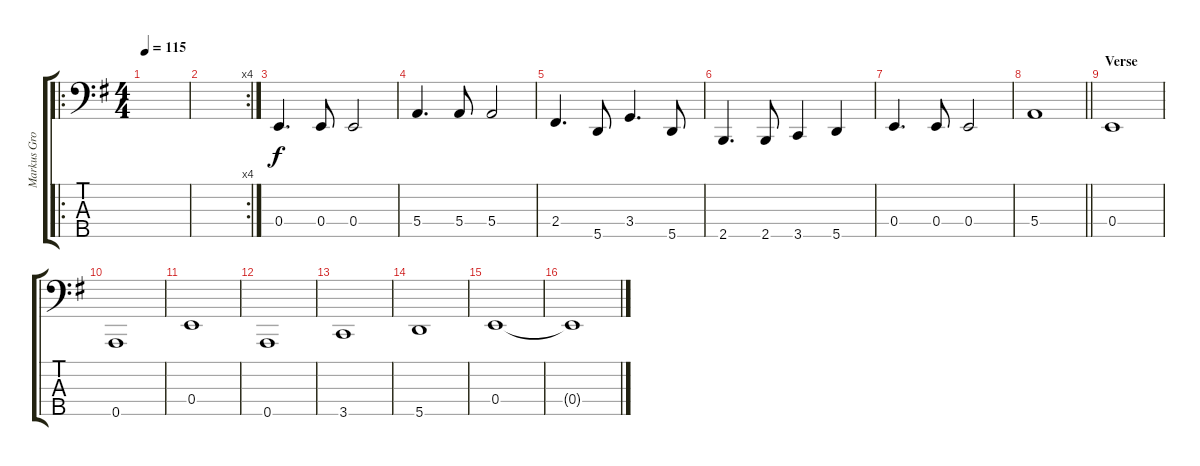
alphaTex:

\track ("Markus Grosskopf" "Markus Gro") {instrument electricbassfinger}
\staff {score tabs}
\tuning (G2 D2 A1 E1 A0) {hide}
\ro
\ts (4 4)
\tempo 115
\clef f4
\ks eminor
|
\rc 4
|
0.4.4{d} 0.4.8 0.4.2 |
5.4.4{d} 5.4.8 5.4.2 |
2.4.4{d} 5.5.8 3.4.4{d} 5.5.8 |
2.5.4{d} 2.5.8 3.5.4 5.5.4 |
0.4.4{d} 0.4.8 0.4.2 |
\barLineRight lightlight
5.4.1 |
\section ("" "Verse")
0.4.1 |
0.5.1 |
0.4.1 |
0.5.1 |
3.5.1 |
5.5.1 |
0.4.1 |
0.4{t}.1
